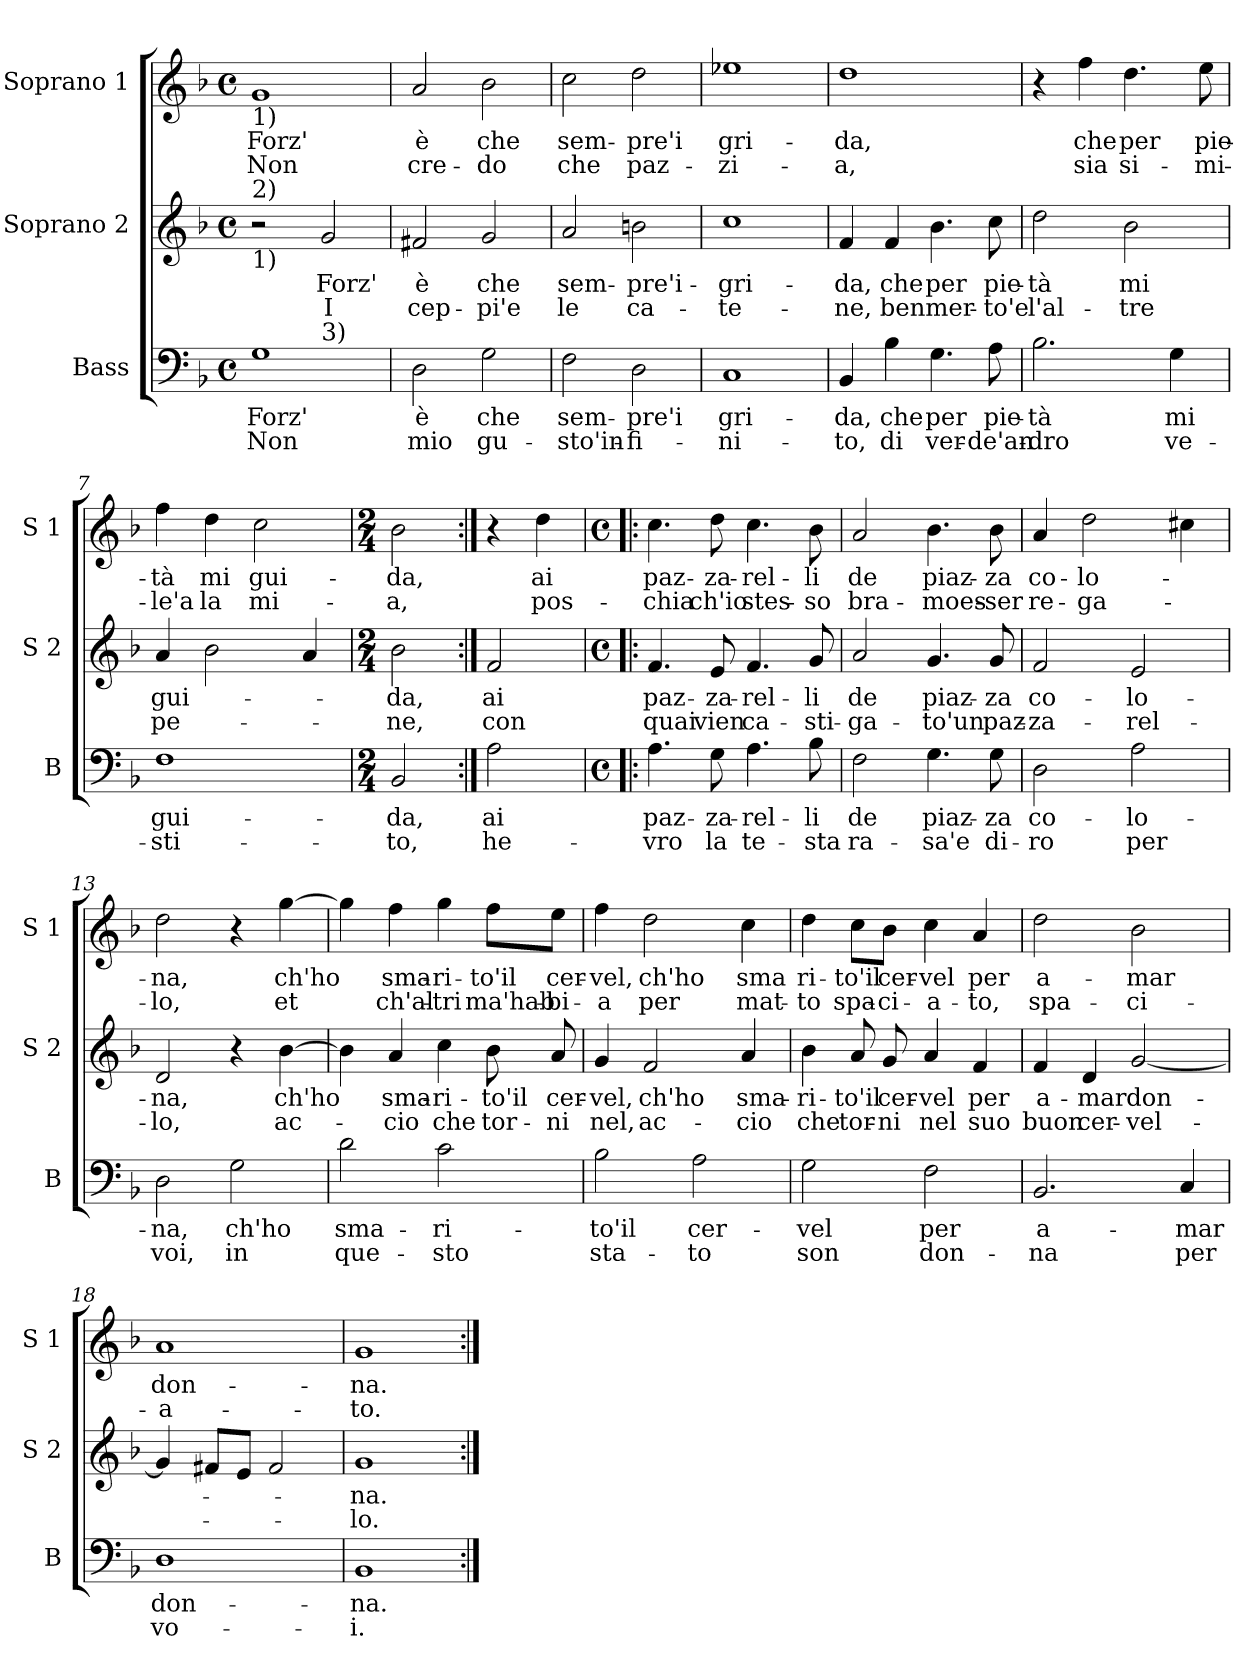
**kern	**text	**text	**kern	**text	**text	**kern	**text	**text
*part3	*part3	*part3	*part2	*part2	*part2	*part1	*part1	*part1
*staff3	*staff3	*staff3	*staff2	*staff2	*staff2	*staff1	*staff1	*staff1
*I"Bass	*	*	*I"Soprano 2	*	*	*I"Soprano 1	*	*
*I'B	*	*	*I'S 2	*	*	*I'S 1	*	*
*clefF4	*	*	*clefG2	*	*	*clefG2	*	*
*k[b-]	*	*	*k[b-]	*	*	*k[b-]	*	*
*F:	*	*	*F:	*	*	*F:	*	*
*M4/4	*	*	*M4/4	*	*	*M4/4	*	*
*met(c)	*	*	*met(c)	*	*	*met(c)	*	*
=1	=1	=1	=1	=1	=1	=1	=1	=1
!	!	!	!	!	!	!LO:TX:b:t=1)	!	!
!	!	!	!LO:TX:a:t=2)	!	!	!	!	!
!	!	!	!LO:TX:b:t=1)	!	!	!	!	!
!LO:TX:b:t=1)	!	!	!	!	!	!	!	!
!LO:TX:b:t=4)	!	!	!	!	!	!	!	!
!	!LO:LY:b	!LO:LY:b	!	!	!	!	!LO:LY:b	!LO:LY:b
*^	*	*	*	*	*	*	*	*
1G	2ryy	Forz'	Non	2r	.	.	1g	Forz'	Non
!	!LO:TX:a:t=3)	!	!	!	!	!	!	!	!
!	!	!	!	!	!LO:LY:b	!LO:LY:b	!	!	!
.	2ryy	.	.	2g/	Forz'	I	.	.	.
=2	=2	=2	=2	=2	=2	=2	=2	=2	=2
!	!	!LO:LY:b	!LO:LY:b	!	!LO:LY:b	!LO:LY:b	!	!LO:LY:b	!LO:LY:b
*v	*v	*	*	*	*	*	*	*	*
2D\	è	mio	2f#X/	è	cep-	2a/	è	cre-
!	!LO:LY:b	!LO:LY:b	!	!LO:LY:b	!LO:LY:b	!	!LO:LY:b	!LO:LY:b
2G\	che	gu-	2g/	che	-pi'e	2b-\	che	-do
=3	=3	=3	=3	=3	=3	=3	=3	=3
!	!LO:LY:b	!LO:LY:b	!	!LO:LY:b	!LO:LY:b	!	!LO:LY:b	!LO:LY:b
2F\	sem-	-sto'in-	2a/	sem-	le	2cc\	sem-	che
!	!LO:LY:b	!LO:LY:b	!	!LO:LY:b	!LO:LY:b	!	!LO:LY:b	!LO:LY:b
2D\	-pre'i	-fi-	2bn\	-pre'i-	ca-	2dd\	-pre'i	paz-
=4	=4	=4	=4	=4	=4	=4	=4	=4
!	!LO:LY:b	!LO:LY:b	!	!LO:LY:b	!LO:LY:b	!	!LO:LY:b	!LO:LY:b
1C	gri-	-ni-	1cc	-gri-	-te-	1ee-X	gri-	-zi-
=5	=5	=5	=5	=5	=5	=5	=5	=5
!	!LO:LY:b	!LO:LY:b	!	!LO:LY:b	!LO:LY:b	!	!LO:LY:b	!LO:LY:b
4BB-/	-da,	-to,	4f/	-da,	-ne,	1dd	-da,	-a,
!	!LO:LY:b	!LO:LY:b	!	!LO:LY:b	!LO:LY:b	!	!	!
4B-\	che	di	4f/	che	ben	.	.	.
!	!LO:LY:b	!LO:LY:b	!	!LO:LY:b	!LO:LY:b	!	!	!
4.G\	per	ver-	4.b-\	per	mer-	.	.	.
!	!LO:LY:b	!LO:LY:b	!	!LO:LY:b	!LO:LY:b	!	!	!
8A\	pie-	-de'an-	8cc\	pie-	-to'e	.	.	.
!!LO:LB:g=z
=6	=6	=6	=6	=6	=6	=6	=6	=6
!	!LO:LY:b	!LO:LY:b	!	!LO:LY:b	!LO:LY:b	!	!	!
2.B-\	-tà	-dro	2dd\	-tà	l'al-	4r	.	.
!	!	!	!	!	!	!	!LO:LY:b	!LO:LY:b
.	.	.	.	.	.	4ff\	che	sia
!	!	!	!	!LO:LY:b	!LO:LY:b	!	!LO:LY:b	!LO:LY:b
.	.	.	2b-\	mi	-tre	4.dd\	per	si-
!	!LO:LY:b	!LO:LY:b	!	!	!	!	!	!
4G\	mi	ve-	.	.	.	.	.	.
!	!	!	!	!	!	!	!LO:LY:b	!LO:LY:b
.	.	.	.	.	.	8ee\	pie-	-mi-
=7	=7	=7	=7	=7	=7	=7	=7	=7
!	!LO:LY:b	!LO:LY:b	!	!LO:LY:b	!LO:LY:b	!	!LO:LY:b	!LO:LY:b
1F	gui-	-sti-	4a/	gui-	pe-	4ff\	-tà	-le'a
!	!	!	!	!	!	!	!LO:LY:b	!LO:LY:b
.	.	.	2b-\	.	.	4dd\	mi	la
!	!	!	!	!	!	!	!LO:LY:b	!LO:LY:b
.	.	.	.	.	.	2cc\	gui-	mi-
.	.	.	4a/	.	.	.	.	.
=8	=8	=8	=8	=8	=8	=8	=8	=8
*M2/4	*	*	*M2/4	*	*	*M2/4	*	*
!	!LO:LY:b	!LO:LY:b	!	!LO:LY:b	!LO:LY:b	!	!LO:LY:b	!LO:LY:b
2BB-/	-da,	-to,	2b-\	-da,	-ne,	2b-\	-da,	-a,
=9:|!	=9:|!	=9:|!	=9:|!	=9:|!	=9:|!	=9:|!	=9:|!	=9:|!
!	!LO:LY:b	!LO:LY:b	!	!LO:LY:b	!LO:LY:b	!	!	!
2A\	ai	he-	2f/	ai	con	4r	.	.
!	!	!	!	!	!	!	!LO:LY:b	!LO:LY:b
.	.	.	.	.	.	4dd\	ai	pos-
=10!|:	=10!|:	=10!|:	=10!|:	=10!|:	=10!|:	=10!|:	=10!|:	=10!|:
*M4/4	*	*	*M4/4	*	*	*M4/4	*	*
*met(c)	*	*	*met(c)	*	*	*met(c)	*	*
!	!LO:LY:b	!LO:LY:b	!	!LO:LY:b	!LO:LY:b	!	!LO:LY:b	!LO:LY:b
4.A\	paz-	-vro	4.f/	paz-	quai	4.cc\	paz-	-chia
!	!LO:LY:b	!LO:LY:b	!	!LO:LY:b	!LO:LY:b	!	!LO:LY:b	!LO:LY:b
8G\	-za-	la	8e/	-za-	vien	8dd\	-za-	ch'io
!	!LO:LY:b	!LO:LY:b	!	!LO:LY:b	!LO:LY:b	!	!LO:LY:b	!LO:LY:b
4.A\	-rel-	te-	4.f/	-rel-	ca-	4.cc\	-rel-	stes-
!	!LO:LY:b	!LO:LY:b	!	!LO:LY:b	!LO:LY:b	!	!LO:LY:b	!LO:LY:b
8B-\	-li	-sta	8g/	-li	-sti-	8b-\	-li	-so
=11	=11	=11	=11	=11	=11	=11	=11	=11
!	!LO:LY:b	!LO:LY:b	!	!LO:LY:b	!LO:LY:b	!	!LO:LY:b	!LO:LY:b
2F\	de	ra-	2a/	de	-ga-	2a/	de	bra-
!	!LO:LY:b	!LO:LY:b	!	!LO:LY:b	!LO:LY:b	!	!LO:LY:b	!LO:LY:b
4.G\	piaz-	-sa'e	4.g/	piaz-	-to'un	4.b-\	piaz-	-moes-
!	!LO:LY:b	!LO:LY:b	!	!LO:LY:b	!LO:LY:b	!	!LO:LY:b	!LO:LY:b
8G\	-za	di-	8g/	-za	paz-	8b-\	-za	-ser
!!LO:PB:g=z
=12	=12	=12	=12	=12	=12	=12	=12	=12
!	!LO:LY:b	!LO:LY:b	!	!LO:LY:b	!LO:LY:b	!	!LO:LY:b	!LO:LY:b
2D\	co-	-ro	2f/	co-	-za-	4a/	co-	re-
!	!	!	!	!	!	!	!LO:LY:b	!LO:LY:b
.	.	.	.	.	.	2dd\	-lo-	-ga-
!	!LO:LY:b	!LO:LY:b	!	!LO:LY:b	!LO:LY:b	!	!	!
2A\	-lo-	per	2e/	-lo-	-rel-	.	.	.
.	.	.	.	.	.	4cc#X\	.	.
=13	=13	=13	=13	=13	=13	=13	=13	=13
!	!LO:LY:b	!LO:LY:b	!	!LO:LY:b	!LO:LY:b	!	!LO:LY:b	!LO:LY:b
2D\	-na,	voi,	2d/	-na,	-lo,	2dd\	-na,	-lo,
!	!LO:LY:b	!LO:LY:b	!	!	!	!	!	!
2G\	ch'ho	in	4r	.	.	4r	.	.
!	!	!	!	!LO:LY:b	!LO:LY:b	!	!LO:LY:b	!LO:LY:b
.	.	.	[4b-\	ch'ho	ac-	[4gg\	ch'ho	et
=14	=14	=14	=14	=14	=14	=14	=14	=14
!	!LO:LY:b	!LO:LY:b	!	!	!	!	!	!
2d\	sma-	que-	4b-\]	.	.	4gg\]	.	.
!	!	!	!	!LO:LY:b	!LO:LY:b	!	!LO:LY:b	!LO:LY:b
.	.	.	4a/	sma-	-cio	4ff\	sma-	ch'al-
!	!LO:LY:b	!LO:LY:b	!	!LO:LY:b	!LO:LY:b	!	!LO:LY:b	!LO:LY:b
2c\	-ri-	-sto	4cc\	-ri-	che	4gg\	-ri-	-tri
!	!	!	!	!LO:LY:b	!LO:LY:b	!	!LO:LY:b	!LO:LY:b
.	.	.	8b-\	-to'il	tor-	8ff\L	-to'il	ma'hab-
!	!	!	!	!LO:LY:b	!LO:LY:b	!	!LO:LY:b	!LO:LY:b
.	.	.	8a/	cer-	-ni	8ee\J	cer-	-bi-
=15	=15	=15	=15	=15	=15	=15	=15	=15
!	!LO:LY:b	!LO:LY:b	!	!LO:LY:b	!LO:LY:b	!	!LO:LY:b	!LO:LY:b
2B-\	-to'il	sta-	4g/	-vel,	nel,	4ff\	-vel,	-a
!	!	!	!	!LO:LY:b	!LO:LY:b	!	!LO:LY:b	!LO:LY:b
.	.	.	2f/	ch'ho	ac-	2dd\	ch'ho	per
!	!LO:LY:b	!LO:LY:b	!	!	!	!	!	!
2A\	cer-	-to	.	.	.	.	.	.
!	!	!	!	!LO:LY:b	!LO:LY:b	!	!LO:LY:b	!LO:LY:b
.	.	.	4a/	sma-	-cio	4cc\	sma	mat-
!!LO:LB:g=z
=16	=16	=16	=16	=16	=16	=16	=16	=16
!	!LO:LY:b	!LO:LY:b	!	!LO:LY:b	!LO:LY:b	!	!LO:LY:b	!LO:LY:b
2G\	-vel	son	4b-\	-ri-	che	4dd\	ri-	-to
!	!	!	!	!LO:LY:b	!LO:LY:b	!	!LO:LY:b	!LO:LY:b
.	.	.	8a/	-to'il	tor-	8cc\L	-to'il	spa-
!	!	!	!	!LO:LY:b	!LO:LY:b	!	!LO:LY:b	!LO:LY:b
.	.	.	8g/	cer-	-ni	8b-\J	cer-	-ci-
!	!LO:LY:b	!LO:LY:b	!	!LO:LY:b	!LO:LY:b	!	!LO:LY:b	!LO:LY:b
2F\	per	don-	4a/	-vel	nel	4cc\	-vel	-a-
!	!	!	!	!LO:LY:b	!LO:LY:b	!	!LO:LY:b	!LO:LY:b
.	.	.	4f/	per	suo	4a/	per	-to,
=17	=17	=17	=17	=17	=17	=17	=17	=17
!	!LO:LY:b	!LO:LY:b	!	!LO:LY:b	!LO:LY:b	!	!LO:LY:b	!LO:LY:b
2.BB-/	a-	-na	4f/	a-	buon	2dd\	a-	spa-
!	!	!	!	!LO:LY:b	!LO:LY:b	!	!	!
.	.	.	4d/	-mar	cer-	.	.	.
!	!	!	!	!LO:LY:b	!LO:LY:b	!	!LO:LY:b	!LO:LY:b
.	.	.	[2g/	don-	-vel-	2b-\	-mar	-ci-
!	!LO:LY:b	!LO:LY:b	!	!	!	!	!	!
4C/	-mar	per	.	.	.	.	.	.
=18	=18	=18	=18	=18	=18	=18	=18	=18
!	!LO:LY:b	!LO:LY:b	!	!	!	!	!LO:LY:b	!LO:LY:b
1D	don-	vo-	4g/]	.	.	1a	don-	-a-
.	.	.	8f#X/L	.	.	.	.	.
.	.	.	8e/J	.	.	.	.	.
.	.	.	2f#/	.	.	.	.	.
=19	=19	=19	=19	=19	=19	=19	=19	=19
!	!LO:LY:b	!LO:LY:b	!	!LO:LY:b	!LO:LY:b	!	!LO:LY:b	!LO:LY:b
1BB-	-na.	-i.	1g	-na.	-lo.	1g	-na.	-to.
=:|!	=:|!	=:|!	=:|!	=:|!	=:|!	=:|!	=:|!	=:|!
*-	*-	*-	*-	*-	*-	*-	*-	*-
